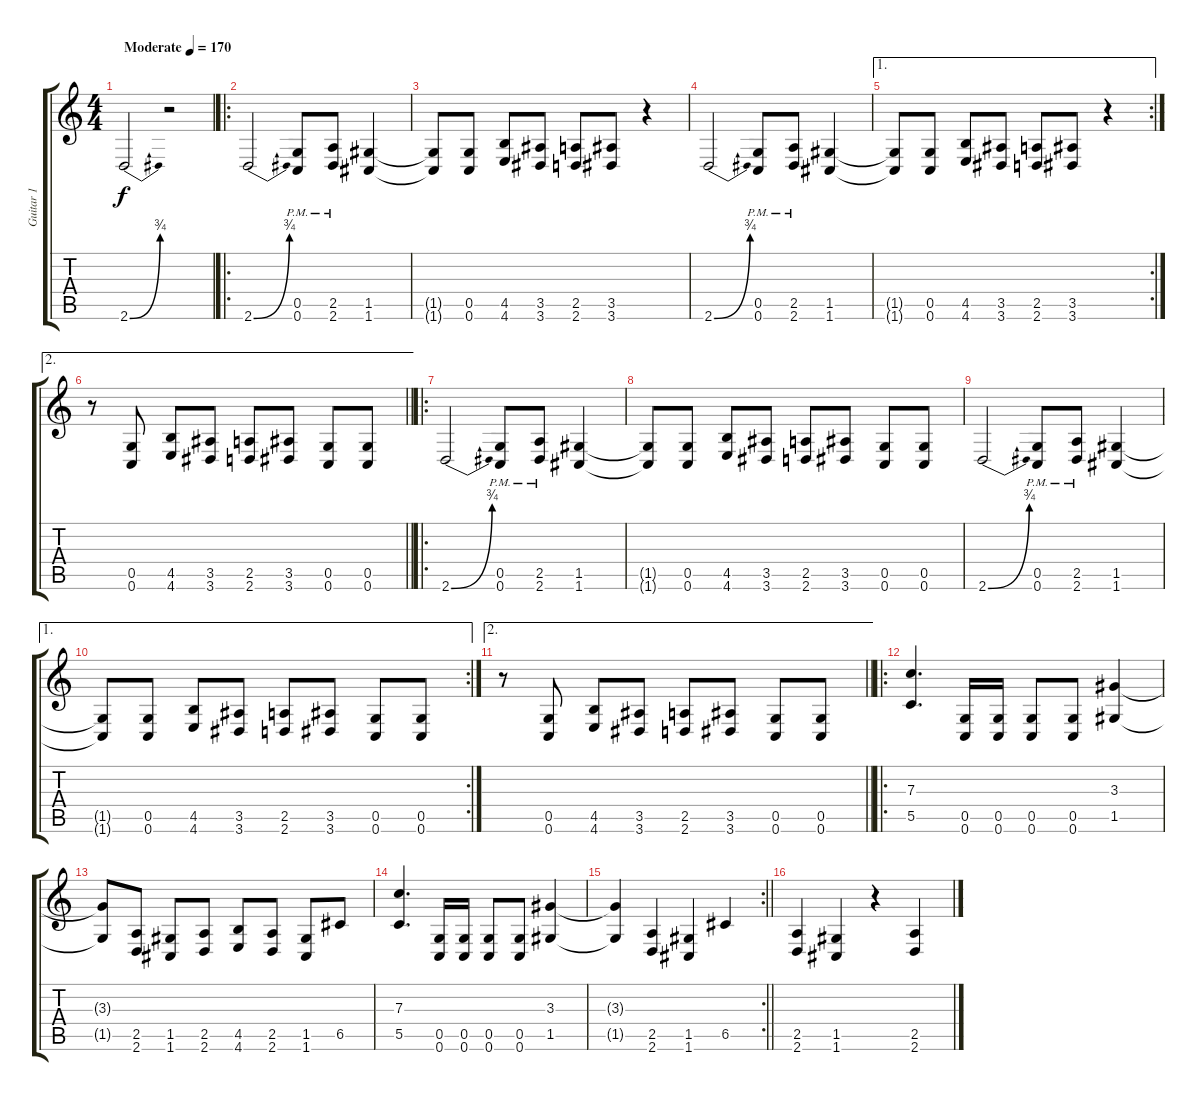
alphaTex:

\track ("Guitar 1" "Guitar 1") {instrument distortionguitar}
\staff {score tabs}
\tuning (D4 A3 F3 C3 G2 C2) {hide}
\ts (4 4)
\tempo (170 "Moderate")
\clef g2
\ks c
2.6{be (bend 0 0 60 3)}.2{dy f balance 2 instrument distortionguitar} r.2 |
\ro
2.6{be (bend 0 0 60 3)}.2{balance 2} (0.5{pm} 0.6{pm}).8 (2.5{pm} 2.6{pm}).8 (1.5 1.6).4 |
(1.5{t} 1.6{t}).8 (0.5 0.6).8 (4.5 4.6).8 (3.5 3.6).8 (2.5 2.6).8 (3.5 3.6).8 r.4 |
2.6{be (bend 0 0 60 3)}.2 (0.5{pm} 0.6{pm}).8 (2.5{pm} 2.6{pm}).8 (1.5 1.6).4 |
\ae 1
\rc 2
(1.5{t} 1.6{t}).8 (0.5 0.6).8 (4.5 4.6).8 (3.5 3.6).8 (2.5 2.6).8 (3.5 3.6).8 r.4 |
\ae 2
\barLineRight lightlight
r.8 (0.5 0.6).8 (4.5 4.6).8 (3.5 3.6).8 (2.5 2.6).8 (3.5 3.6).8 (0.5 0.6).8 (0.5 0.6).8 |
\ro
\section ("" "")
2.6{be (bend 0 0 60 3)}.2 (0.5{pm} 0.6{pm}).8 (2.5{pm} 2.6{pm}).8 (1.5 1.6).4 |
(1.5{t} 1.6{t}).8 (0.5 0.6).8 (4.5 4.6).8 (3.5 3.6).8 (2.5 2.6).8 (3.5 3.6).8 (0.5 0.6).8 (0.5 0.6).8 |
2.6{be (bend 0 0 60 3)}.2 (0.5{pm} 0.6{pm}).8 (2.5{pm} 2.6{pm}).8 (1.5 1.6).4 |
\ae 1
\rc 2
(1.5{t} 1.6{t}).8 (0.5 0.6).8 (4.5 4.6).8 (3.5 3.6).8 (2.5 2.6).8 (3.5 3.6).8 (0.5 0.6).8 (0.5 0.6).8 |
\ae 2
\barLineRight lightlight
r.8 (0.5 0.6).8 (4.5 4.6).8 (3.5 3.6).8 (2.5 2.6).8 (3.5 3.6).8 (0.5 0.6).8 (0.5 0.6).8 |
\ro
\section ("" "")
(7.3 5.5).4{d} (0.5 0.6).16 (0.5 0.6).16 (0.5 0.6).8 (0.5 0.6).8 (3.3 1.5).4 |
(3.3{t} 1.5{t}).8 (2.5 2.6).8 (1.5 1.6).8 (2.5 2.6).8 (4.5 4.6).8 (2.5 2.6).8 (1.5 1.6).8 6.5.8 |
(7.3 5.5).4{d} (0.5 0.6).16 (0.5 0.6).16 (0.5 0.6).8 (0.5 0.6).8 (3.3 1.5).4 |
\rc 2
\barLineRight lightlight
(3.3{t} 1.5{t}).4 (2.5 2.6).4 (1.5 1.6).4 6.5.4 |
\section ("" "")
(2.5 2.6).4 (1.5 1.6).4 r.4 (2.5 2.6).4
